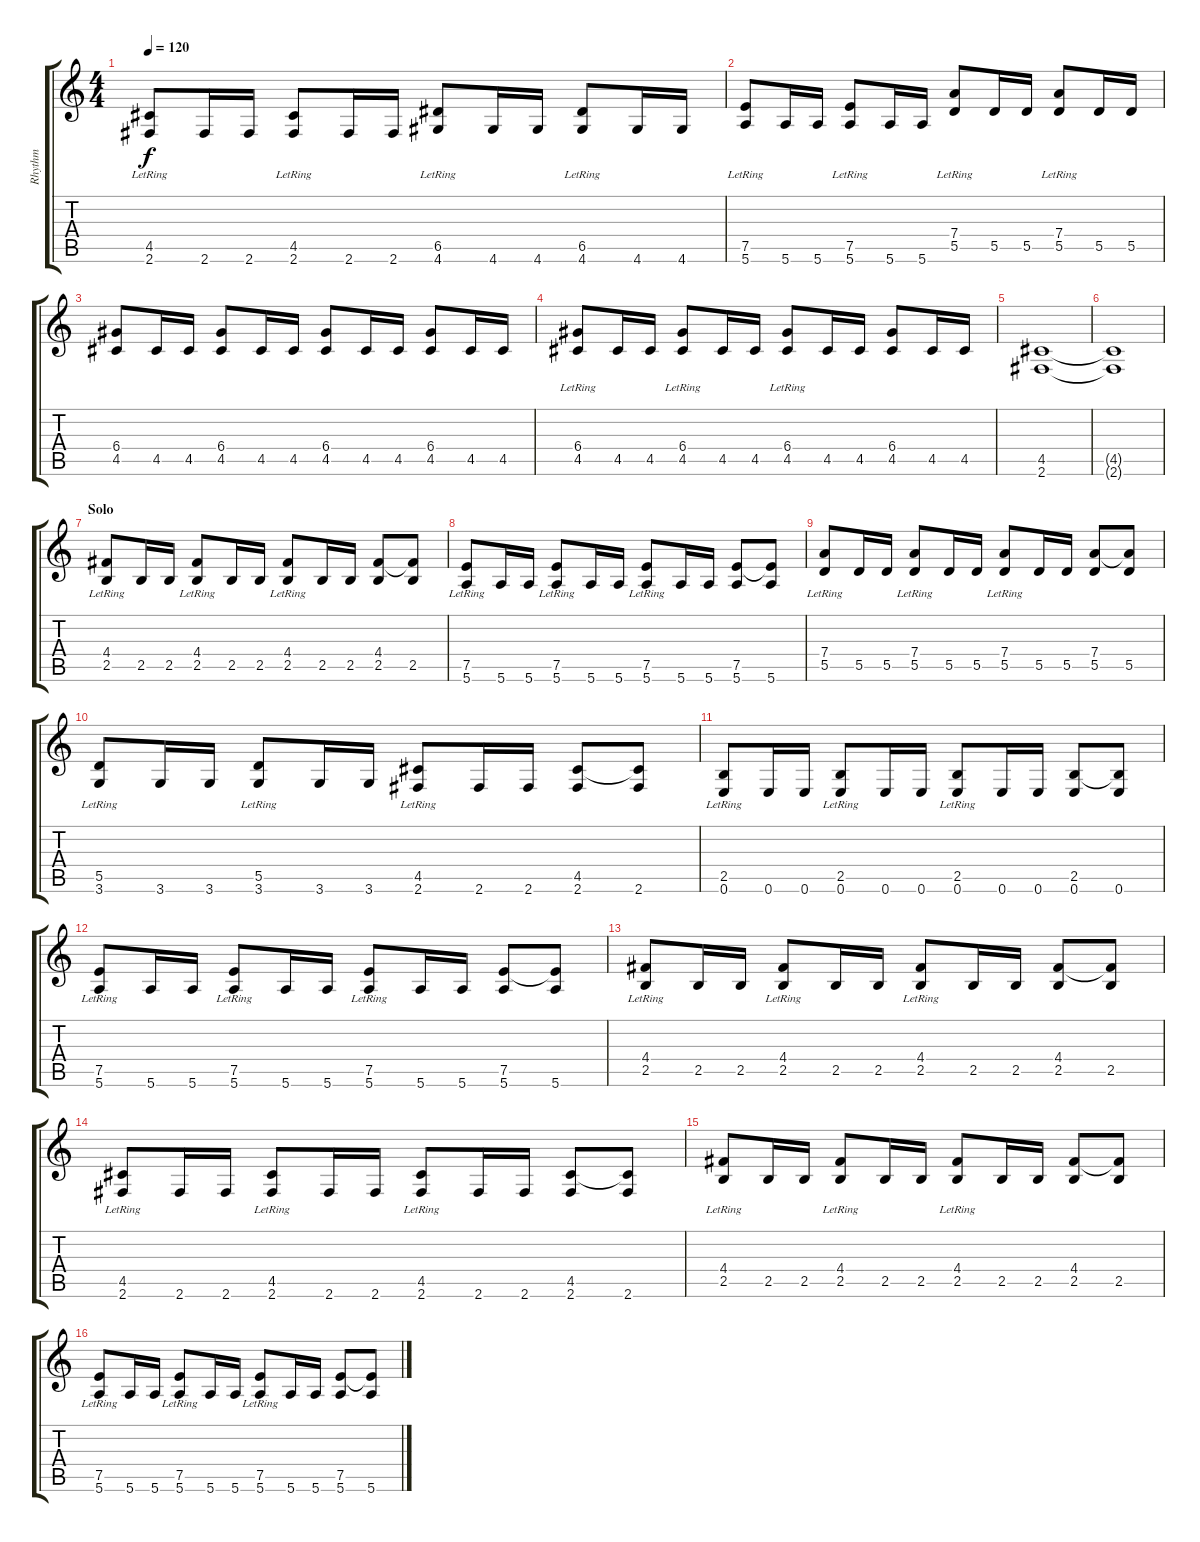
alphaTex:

\track ("Rhythm" "Rhythm") {instrument distortionguitar}
\staff {score tabs}
\tuning (E4 B3 G3 D3 A2 E2) {hide}
\ts (4 4)
\tempo 120
\clef g2
\ks c
(4.5{lr} 2.6).8{dy f} 2.6.16 2.6.16 (4.5{lr} 2.6).8 2.6.16 2.6.16 (6.5{lr} 4.6).8 4.6.16 4.6.16 (6.5{lr} 4.6).8 4.6.16 4.6.16 |
(7.5{lr} 5.6).8 5.6.16 5.6.16 (7.5{lr} 5.6).8 5.6.16 5.6.16 (7.4{lr} 5.5).8 5.5.16 5.5.16 (7.4{lr} 5.5).8 5.5.16 5.5.16 |
(6.4 4.5).8 4.5.16 4.5.16 (6.4 4.5).8 4.5.16 4.5.16 (6.4 4.5).8 4.5.16 4.5.16 (6.4 4.5).8 4.5.16 4.5.16 |
(6.4{lr} 4.5).8 4.5.16 4.5.16 (6.4{lr} 4.5).8 4.5.16 4.5.16 (6.4{lr} 4.5).8 4.5.16 4.5.16 (6.4 4.5).8 4.5.16 4.5.16 |
(4.5 2.6).1 |
(4.5{t} 2.6{t}).1 |
\section ("" "Solo")
(4.4{lr} 2.5).8 2.5.16 2.5.16 (4.4{lr} 2.5).8 2.5.16 2.5.16 (4.4{lr} 2.5).8 2.5.16 2.5.16 (4.4 2.5).8 (4.4{t} 2.5).8 |
(7.5{lr} 5.6).8 5.6.16 5.6.16 (7.5{lr} 5.6).8 5.6.16 5.6.16 (7.5{lr} 5.6).8 5.6.16 5.6.16 (7.5 5.6).8 (7.5{t} 5.6).8 |
(7.4{lr} 5.5).8 5.5.16 5.5.16 (7.4{lr} 5.5).8 5.5.16 5.5.16 (7.4{lr} 5.5).8 5.5.16 5.5.16 (7.4 5.5).8 (7.4{t} 5.5).8 |
(5.5{lr} 3.6).8 3.6.16 3.6.16 (5.5{lr} 3.6).8 3.6.16 3.6.16 (4.5{lr} 2.6).8 2.6.16 2.6.16 (4.5 2.6).8 (4.5{t} 2.6).8 |
(2.5{lr} 0.6).8 0.6.16 0.6.16 (2.5{lr} 0.6).8 0.6.16 0.6.16 (2.5{lr} 0.6).8 0.6.16 0.6.16 (2.5 0.6).8 (2.5{t} 0.6).8 |
(7.5{lr} 5.6).8 5.6.16 5.6.16 (7.5{lr} 5.6).8 5.6.16 5.6.16 (7.5{lr} 5.6).8 5.6.16 5.6.16 (7.5 5.6).8 (7.5{t} 5.6).8 |
(4.4{lr} 2.5).8 2.5.16 2.5.16 (4.4{lr} 2.5).8 2.5.16 2.5.16 (4.4{lr} 2.5).8 2.5.16 2.5.16 (4.4 2.5).8 (4.4{t} 2.5).8 |
(4.5{lr} 2.6).8 2.6.16 2.6.16 (4.5{lr} 2.6).8 2.6.16 2.6.16 (4.5{lr} 2.6).8 2.6.16 2.6.16 (4.5 2.6).8 (4.5{t} 2.6).8 |
(4.4{lr} 2.5).8 2.5.16 2.5.16 (4.4{lr} 2.5).8 2.5.16 2.5.16 (4.4{lr} 2.5).8 2.5.16 2.5.16 (4.4 2.5).8 (4.4{t} 2.5).8 |
(7.5{lr} 5.6).8 5.6.16 5.6.16 (7.5{lr} 5.6).8 5.6.16 5.6.16 (7.5{lr} 5.6).8 5.6.16 5.6.16 (7.5 5.6).8 (7.5{t} 5.6).8
